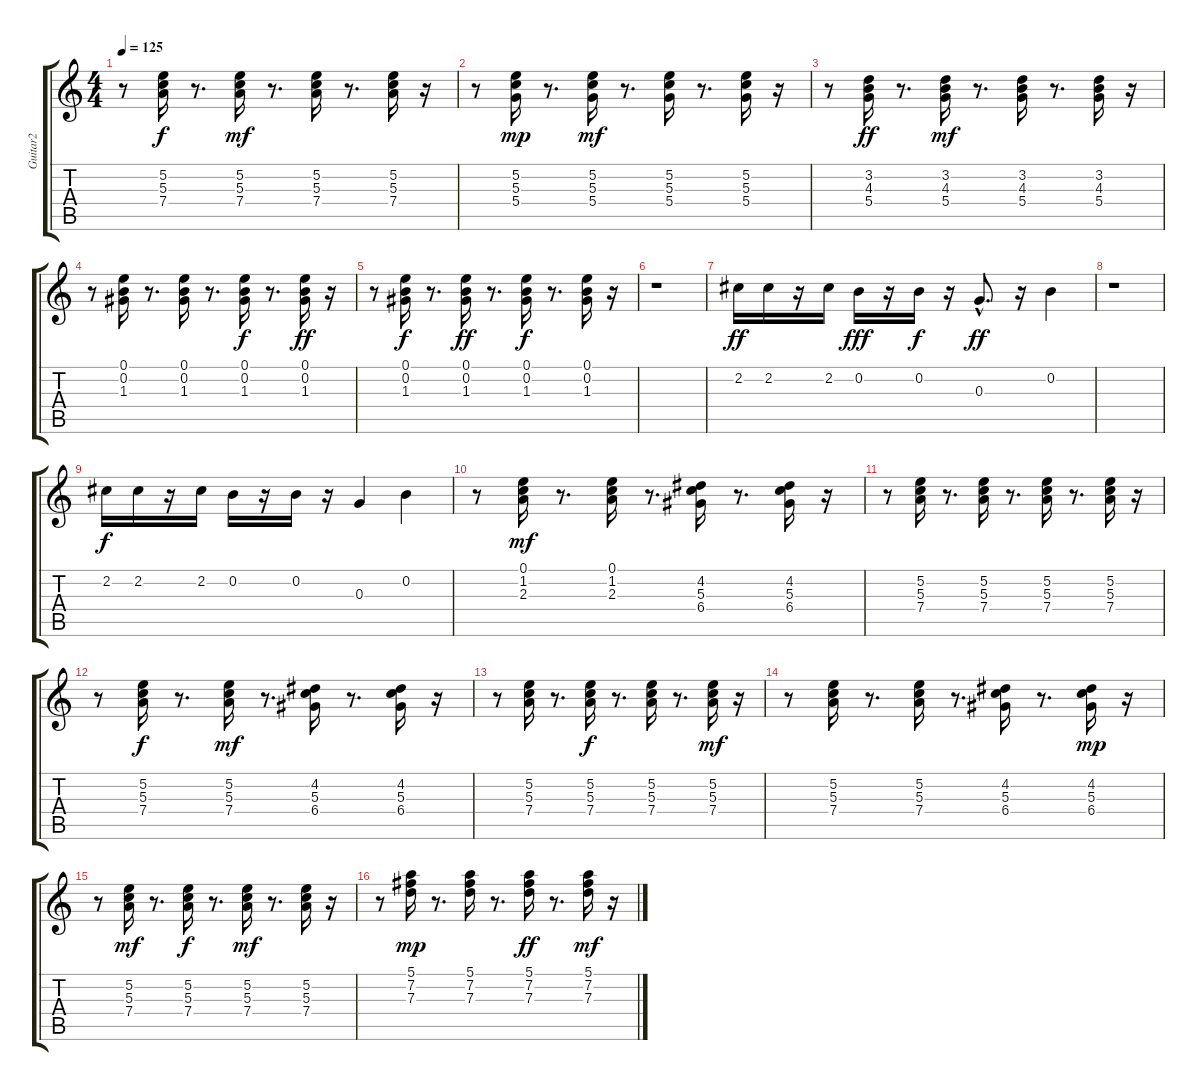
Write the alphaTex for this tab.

\track ("Guitar2" "Guitar2") {instrument electricguitarclean}
\staff {score tabs}
\tuning (E4 B3 G3 D3 A2 E2) {hide}
\ts (4 4)
\tempo 125
\clef g2
\ks c
r.8{dy mf} (5.2 5.3 7.4).16{dy f} r.8{d} (5.2 5.3 7.4).16{dy mf} r.8{d} (5.2 5.3 7.4).16 r.8{d} (5.2 5.3 7.4).16 r.16 |
r.8 (5.2 5.3 5.4).16{dy mp} r.8{d} (5.2 5.3 5.4).16{dy mf} r.8{d} (5.2 5.3 5.4).16 r.8{d} (5.2 5.3 5.4).16 r.16 |
r.8 (3.2 4.3 5.4).16{dy ff} r.8{d} (3.2 4.3 5.4).16{dy mf} r.8{d} (3.2 4.3 5.4).16 r.8{d} (3.2 4.3 5.4).16 r.16 |
r.8 (0.1 0.2 1.3).16 r.8{d} (0.1 0.2 1.3).16 r.8{d} (0.1 0.2 1.3).16{dy f} r.8{d} (0.1 0.2 1.3).16{dy ff} r.16 |
r.8 (0.1 0.2 1.3).16{dy f} r.8{d} (0.1 0.2 1.3).16{dy ff} r.8{d} (0.1 0.2 1.3).16{dy f} r.8{d} (0.1 0.2 1.3).16 r.16 |
r.1 |
2.2.16{dy ff} 2.2.16 r.16 2.2.16 0.2.16{dy fff} r.16 0.2.16{dy f} r.16 0.3{hac}.8{d dy ff} r.16 0.2.4 |
r.1 |
2.2.16{dy f} 2.2.16 r.16 2.2.16 0.2.16 r.16 0.2.16 r.16 0.3.4 0.2.4 |
r.8 (0.1 1.2 2.3).16{dy mf} r.8{d} (0.1 1.2 2.3).16 r.8{d} (4.2 5.3 6.4).16 r.8{d} (4.2 5.3 6.4).16 r.16 |
r.8 (5.2 5.3 7.4).16 r.8{d} (5.2 5.3 7.4).16 r.8{d} (5.2 5.3 7.4).16 r.8{d} (5.2 5.3 7.4).16 r.16 |
r.8 (5.2 5.3 7.4).16{dy f} r.8{d} (5.2 5.3 7.4).16{dy mf} r.8{d} (4.2 5.3 6.4).16 r.8{d} (4.2 5.3 6.4).16 r.16 |
r.8 (5.2 5.3 7.4).16 r.8{d} (5.2 5.3 7.4).16{dy f} r.8{d} (5.2 5.3 7.4).16 r.8{d} (5.2 5.3 7.4).16{dy mf} r.16 |
r.8 (5.2 5.3 7.4).16 r.8{d} (5.2 5.3 7.4).16 r.8{d} (4.2 5.3 6.4).16 r.8{d} (4.2 5.3 6.4).16{dy mp} r.16 |
r.8 (5.2 5.3 7.4).16{dy mf} r.8{d} (5.2 5.3 7.4).16{dy f} r.8{d} (5.2 5.3 7.4).16{dy mf} r.8{d} (5.2 5.3 7.4).16 r.16 |
r.8 (5.1 7.2 7.3).16{dy mp} r.8{d} (5.1 7.2 7.3).16 r.8{d} (5.1 7.2 7.3).16{dy ff} r.8{d} (5.1 7.2 7.3).16{dy mf} r.16
